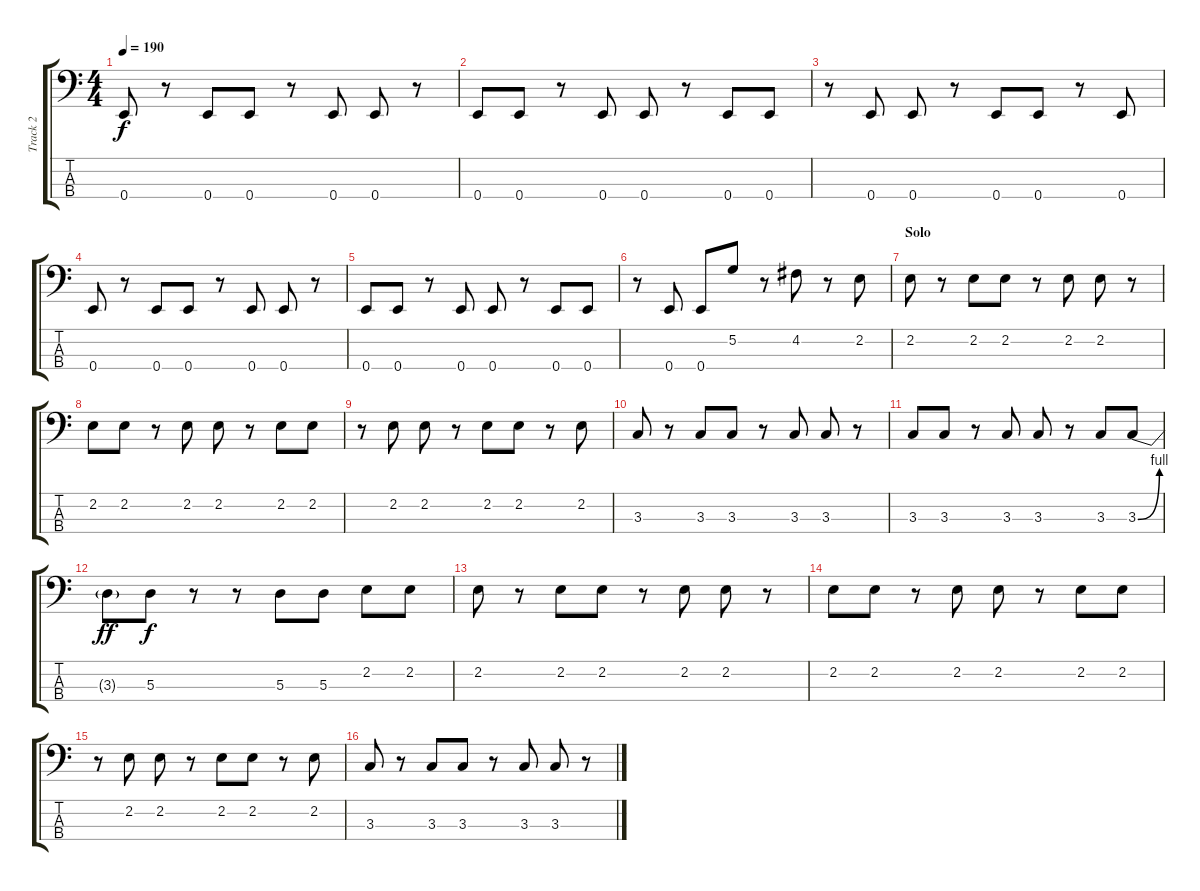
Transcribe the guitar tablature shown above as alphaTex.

\track ("Track 2" "Track 2") {instrument acousticbass}
\staff {score tabs}
\tuning (G2 D2 A1 E1) {hide}
\ts (4 4)
\tempo 190
\clef f4
\ks c
0.4.8{dy f} r.8 0.4.8 0.4.8 r.8 0.4.8 0.4.8 r.8 |
0.4.8 0.4.8 r.8 0.4.8 0.4.8 r.8 0.4.8 0.4.8 |
r.8 0.4.8 0.4.8 r.8 0.4.8 0.4.8 r.8 0.4.8 |
0.4.8 r.8 0.4.8 0.4.8 r.8 0.4.8 0.4.8 r.8 |
0.4.8 0.4.8 r.8 0.4.8 0.4.8 r.8 0.4.8 0.4.8 |
r.8 0.4.8 0.4.8 5.2.8 r.8 4.2.8 r.8 2.2.8 |
\section ("" "Solo")
2.2.8 r.8 2.2.8 2.2.8 r.8 2.2.8 2.2.8 r.8 |
2.2.8 2.2.8 r.8 2.2.8 2.2.8 r.8 2.2.8 2.2.8 |
r.8 2.2.8 2.2.8 r.8 2.2.8 2.2.8 r.8 2.2.8 |
3.3.8 r.8 3.3.8 3.3.8 r.8 3.3.8 3.3.8 r.8 |
3.3.8 3.3.8 r.8 3.3.8 3.3.8 r.8 3.3.8 3.3{be (bend 0 0 60 4)}.8 |
3.3{t}.8{dy ff} 5.3.8{dy f} r.8 r.8 5.3.8 5.3.8 2.2.8 2.2.8 |
2.2.8 r.8 2.2.8 2.2.8 r.8 2.2.8 2.2.8 r.8 |
2.2.8 2.2.8 r.8 2.2.8 2.2.8 r.8 2.2.8 2.2.8 |
r.8 2.2.8 2.2.8 r.8 2.2.8 2.2.8 r.8 2.2.8 |
3.3.8 r.8 3.3.8 3.3.8 r.8 3.3.8 3.3.8 r.8
